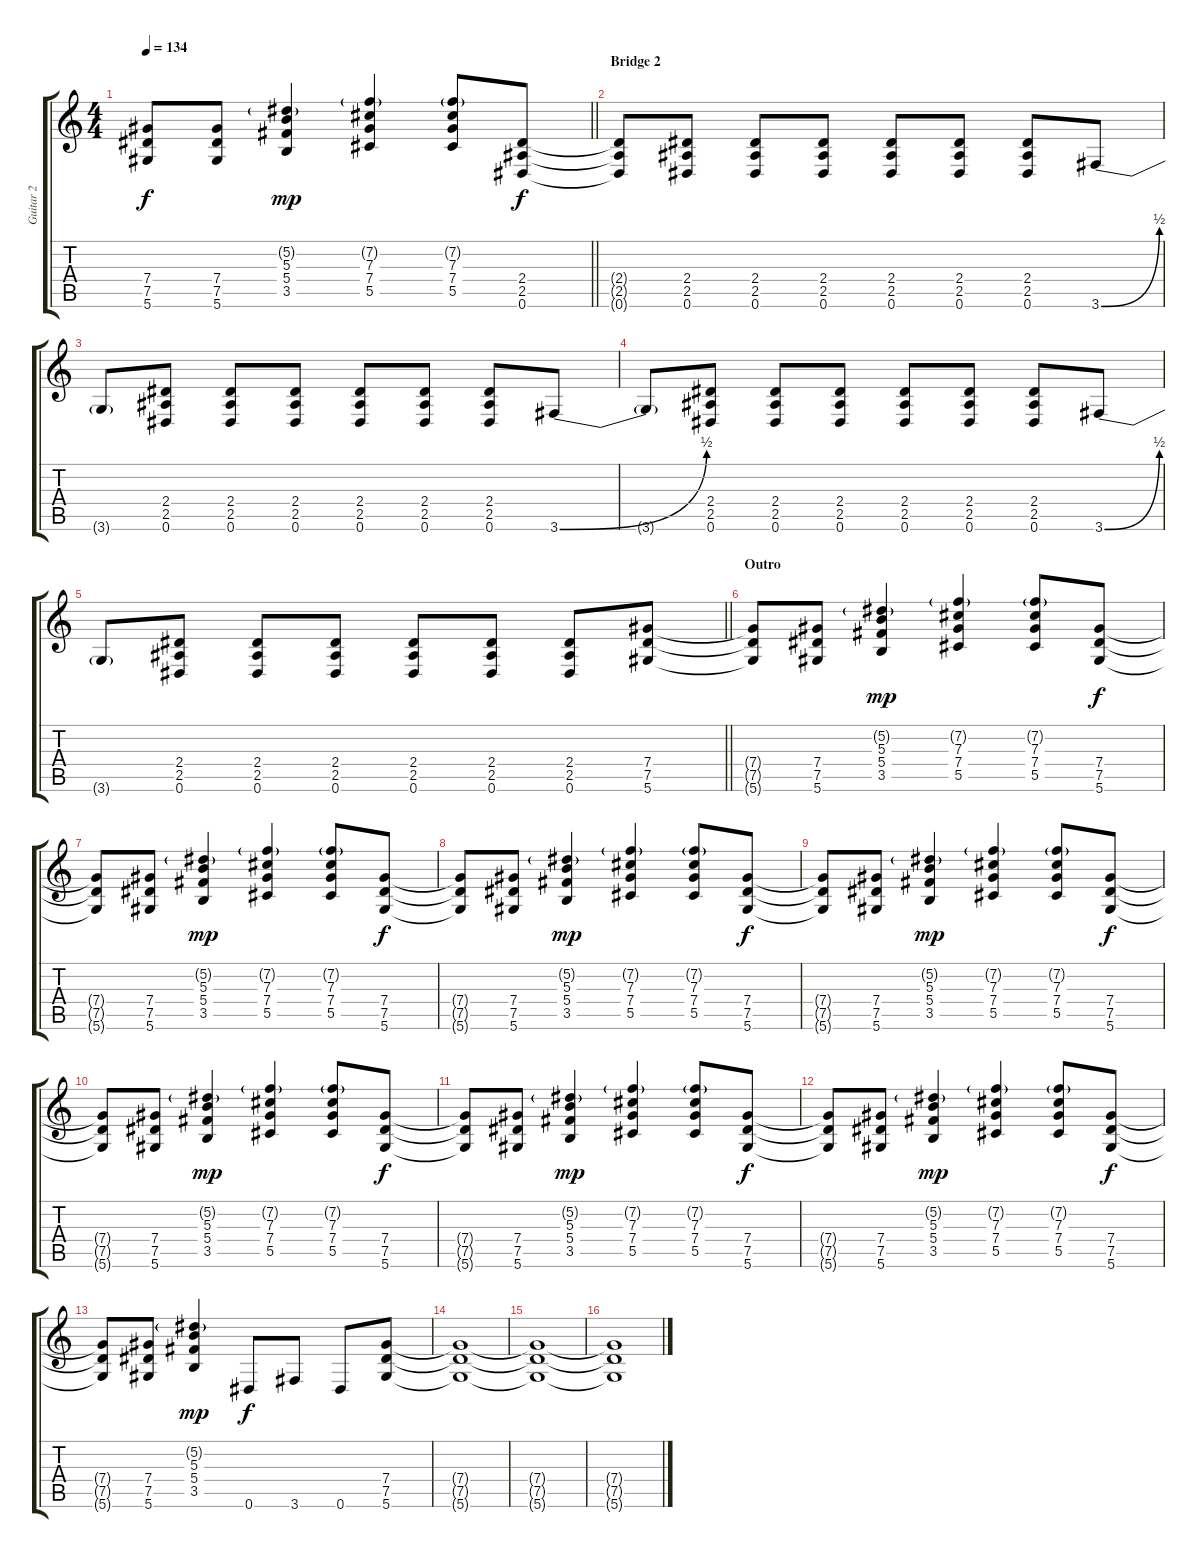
\track ("Guitar 2" "Guitar 2") {instrument overdrivenguitar}
\staff {score tabs}
\tuning (Eb4 Bb3 Gb3 Db3 Ab2 Eb2) {hide}
\ts (4 4)
\tempo 134
\clef g2
\barLineRight lightlight
\ks c
(7.4{t} 7.5{t} 5.6{t}).8{dy f} (7.4 7.5 5.6).8 (5.2{g} 5.3 5.4 3.5).4{dy mp} (7.2{g} 7.3 7.4 5.5).4 (7.2{g} 7.3 7.4 5.5).8 (2.4 2.5 0.6).8{dy f} |
\section ("" "Bridge 2")
(2.4{t} 2.5{t} 0.6{t}).8 (2.4 2.5 0.6).8 (2.4 2.5 0.6).8 (2.4 2.5 0.6).8 (2.4 2.5 0.6).8 (2.4 2.5 0.6).8 (2.4 2.5 0.6).8 3.6{be (bend 0 0 60 2)}.8 |
3.6{t}.8 (2.4 2.5 0.6).8 (2.4 2.5 0.6).8 (2.4 2.5 0.6).8 (2.4 2.5 0.6).8 (2.4 2.5 0.6).8 (2.4 2.5 0.6).8 3.6{be (bend 0 0 60 2)}.8 |
3.6{t}.8 (2.4 2.5 0.6).8 (2.4 2.5 0.6).8 (2.4 2.5 0.6).8 (2.4 2.5 0.6).8 (2.4 2.5 0.6).8 (2.4 2.5 0.6).8 3.6{be (bend 0 0 60 2)}.8 |
\barLineRight lightlight
3.6{t}.8 (2.4 2.5 0.6).8 (2.4 2.5 0.6).8 (2.4 2.5 0.6).8 (2.4 2.5 0.6).8 (2.4 2.5 0.6).8 (2.4 2.5 0.6).8 (7.4 7.5 5.6).8 |
\section ("" "Outro")
(7.4{t} 7.5{t} 5.6{t}).8 (7.4 7.5 5.6).8 (5.2{g} 5.3 5.4 3.5).4{dy mp} (7.2{g} 7.3 7.4 5.5).4 (7.2{g} 7.3 7.4 5.5).8 (7.4 7.5 5.6).8{dy f} |
(7.4{t} 7.5{t} 5.6{t}).8 (7.4 7.5 5.6).8 (5.2{g} 5.3 5.4 3.5).4{dy mp} (7.2{g} 7.3 7.4 5.5).4 (7.2{g} 7.3 7.4 5.5).8 (7.4 7.5 5.6).8{dy f} |
(7.4{t} 7.5{t} 5.6{t}).8 (7.4 7.5 5.6).8 (5.2{g} 5.3 5.4 3.5).4{dy mp} (7.2{g} 7.3 7.4 5.5).4 (7.2{g} 7.3 7.4 5.5).8 (7.4 7.5 5.6).8{dy f} |
(7.4{t} 7.5{t} 5.6{t}).8 (7.4 7.5 5.6).8 (5.2{g} 5.3 5.4 3.5).4{dy mp} (7.2{g} 7.3 7.4 5.5).4 (7.2{g} 7.3 7.4 5.5).8 (7.4 7.5 5.6).8{dy f} |
(7.4{t} 7.5{t} 5.6{t}).8 (7.4 7.5 5.6).8 (5.2{g} 5.3 5.4 3.5).4{dy mp} (7.2{g} 7.3 7.4 5.5).4 (7.2{g} 7.3 7.4 5.5).8 (7.4 7.5 5.6).8{dy f} |
(7.4{t} 7.5{t} 5.6{t}).8 (7.4 7.5 5.6).8 (5.2{g} 5.3 5.4 3.5).4{dy mp} (7.2{g} 7.3 7.4 5.5).4 (7.2{g} 7.3 7.4 5.5).8 (7.4 7.5 5.6).8{dy f} |
(7.4{t} 7.5{t} 5.6{t}).8 (7.4 7.5 5.6).8 (5.2{g} 5.3 5.4 3.5).4{dy mp} (7.2{g} 7.3 7.4 5.5).4 (7.2{g} 7.3 7.4 5.5).8 (7.4 7.5 5.6).8{dy f} |
(7.4{t} 7.5{t} 5.6{t}).8 (7.4 7.5 5.6).8 (5.2{g} 5.3 5.4 3.5).4{dy mp} 0.6.8{dy f} 3.6.8 0.6.8 (7.4 7.5 5.6).8 |
(7.4{t} 7.5{t} 5.6{t}).1 |
(7.4{t} 7.5{t} 5.6{t}).1 |
(7.4{t} 7.5{t} 5.6{t}).1
